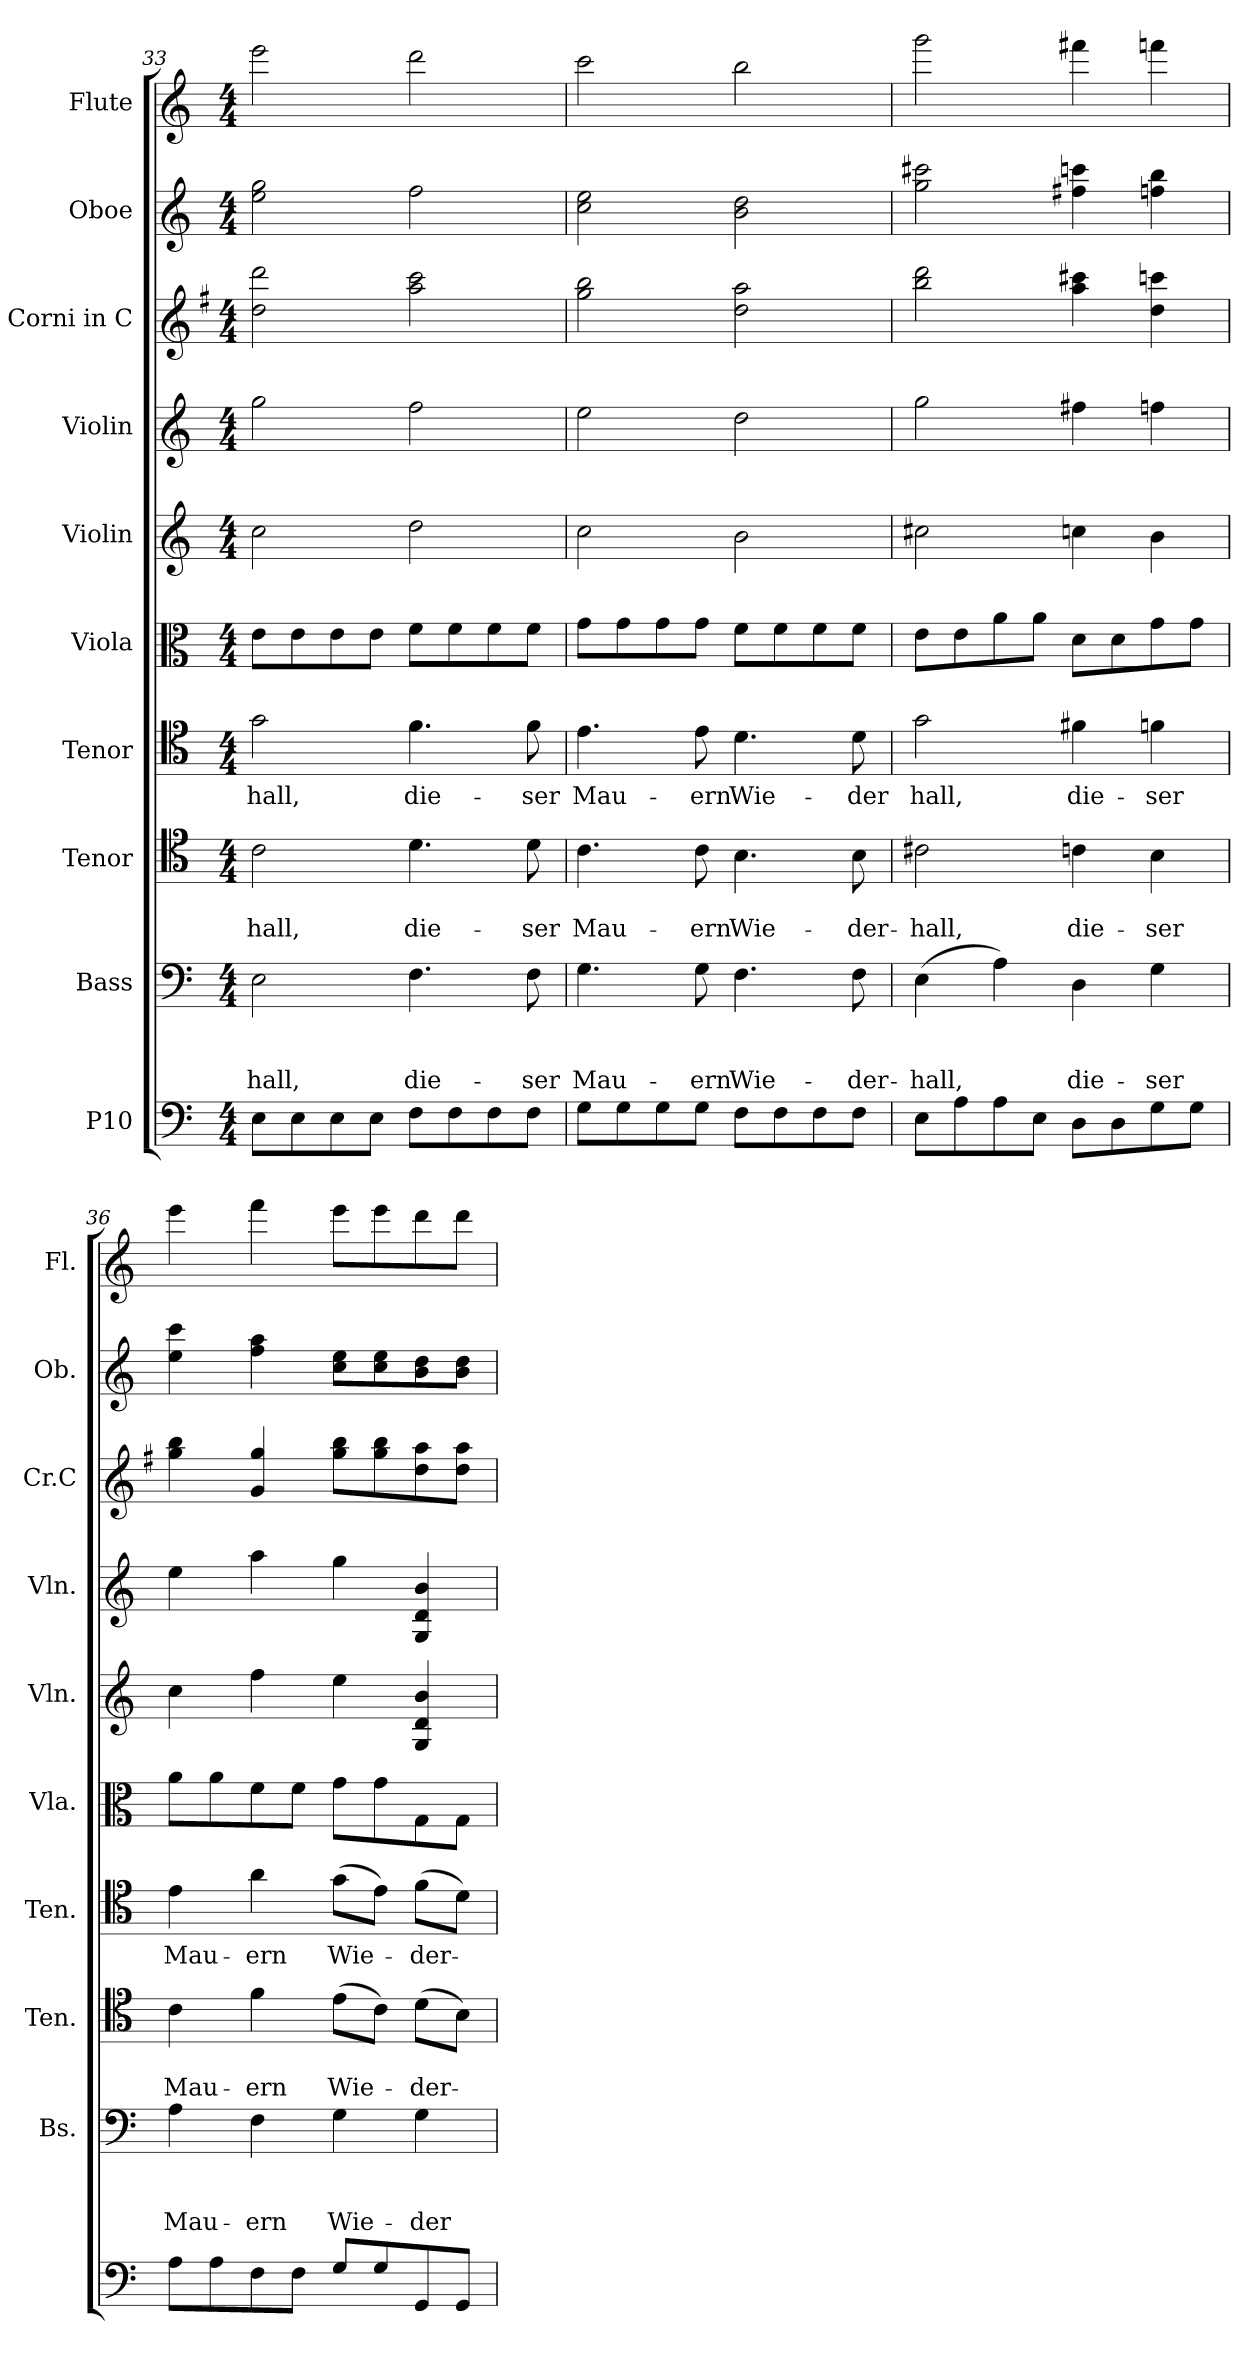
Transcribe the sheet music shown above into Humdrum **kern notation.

**kern	**kern	**text	**text	**text	**kern	**text	**text	**kern	**text	**kern	**kern	**kern	**kern	**kern	**kern
*part10	*part9	*part9	*part9	*part9	*part8	*part8	*part8	*part7	*part7	*part6	*part5	*part4	*part3	*part2	*part1
*staff10	*staff9	*staff9	*staff9	*staff9	*staff8	*staff8	*staff8	*staff7	*staff7	*staff6	*staff5	*staff4	*staff3	*staff2	*staff1
*I"P10	*I"Bass	*	*	*	*I"Tenor	*	*	*I"Tenor	*	*I"Viola	*I"Violin	*I"Violin	*I"Corni in C	*I"Oboe	*I"Flute
*	*I'Bs.	*	*	*	*I'Ten.	*	*	*I'Ten.	*	*I'Vla.	*I'Vln.	*I'Vln.	*I'Cr.C	*I'Ob.	*I'Fl.
*clefF4	*clefF4	*	*	*	*clefC4	*	*	*clefC4	*	*clefC3	*clefG2	*clefG2	*clefG2	*clefG2	*clefG2
*	*	*	*	*	*	*	*	*	*	*	*	*	*ITrd4c7	*	*
*k[]	*k[]	*	*	*	*k[]	*	*	*k[]	*	*k[]	*k[]	*k[]	*k[]	*k[]	*k[]
*C:	*C:	*	*	*	*C:	*	*	*C:	*	*C:	*C:	*C:	*C:	*C:	*C:
*M4/4	*M4/4	*	*	*	*M4/4	*	*	*M4/4	*	*M4/4	*M4/4	*M4/4	*M4/4	*M4/4	*M4/4
=33	=33	=33	=33	=33	=33	=33	=33	=33	=33	=33	=33	=33	=33	=33	=33
!	!	!	!	!LO:LY:b	!	!	!LO:LY:b	!	!LO:LY:b	!	!	!	!	!	!
*	*	*	*	*	*	*	*	*	*	*	*	*	*	*^	*
8E\L	2E\	.	.	-hall,	2c\	.	-hall,	2g\	-hall,	8e\L	2cc\	2gg\	2g\ 2gg\	2ee\ 2gg\	1ryy	2eee\
8E\	.	.	.	.	.	.	.	.	.	8e\	.	.	.	.	.	.
8E\	.	.	.	.	.	.	.	.	.	8e\	.	.	.	.	.	.
8E\J	.	.	.	.	.	.	.	.	.	8e\J	.	.	.	.	.	.
!	!	!	!	!LO:LY:b	!	!	!LO:LY:b	!	!LO:LY:b	!	!	!	!	!	!	!
8F\L	4.F\	.	.	die-	4.d\	.	die-	4.f\	die-	8f\L	2dd\	2ff\	2dd\ 2ff\	2ff\	.	2ddd\
8F\	.	.	.	.	.	.	.	.	.	8f\	.	.	.	.	.	.
8F\	.	.	.	.	.	.	.	.	.	8f\	.	.	.	.	.	.
!	!	!	!	!LO:LY:b	!	!	!LO:LY:b	!	!LO:LY:b	!	!	!	!	!	!	!
8F\J	8F\	.	.	-ser	8d\	.	-ser	8f\	-ser	8f\J	.	.	.	.	.	.
=34	=34	=34	=34	=34	=34	=34	=34	=34	=34	=34	=34	=34	=34	=34	=34	=34
!	!	!	!	!LO:LY:b	!	!	!LO:LY:b	!	!LO:LY:b	!	!	!	!	!	!	!
8G\L	4.G\	.	.	Mau-	4.c\	.	Mau-	4.e\	Mau-	8g\L	2cc\	2ee\	2cc\ 2ee\	2cc\ 2ee\	1ryy	2ccc\
8G\	.	.	.	.	.	.	.	.	.	8g\	.	.	.	.	.	.
8G\	.	.	.	.	.	.	.	.	.	8g\	.	.	.	.	.	.
!	!	!	!	!LO:LY:b	!	!	!LO:LY:b	!	!LO:LY:b	!	!	!	!	!	!	!
8G\J	8G\	.	.	-ern	8c\	.	-ern	8e\	-ern	8g\J	.	.	.	.	.	.
!	!	!	!	!LO:LY:b	!	!	!LO:LY:b	!	!LO:LY:b	!	!	!	!	!	!	!
8F\L	4.F\	.	.	Wie-	4.B\	.	Wie-	4.d\	Wie-	8f\L	2b\	2dd\	2g\ 2dd\	2b\ 2dd\	.	2bb\
8F\	.	.	.	.	.	.	.	.	.	8f\	.	.	.	.	.	.
8F\	.	.	.	.	.	.	.	.	.	8f\	.	.	.	.	.	.
!	!	!	!	!LO:LY:b	!	!	!LO:LY:b	!	!LO:LY:b	!	!	!	!	!	!	!
8F\J	8F\	.	.	-der-	8B\	.	-der-	8d\	-der	8f\J	.	.	.	.	.	.
=35	=35	=35	=35	=35	=35	=35	=35	=35	=35	=35	=35	=35	=35	=35	=35	=35
!	!	!	!	!LO:LY:b	!	!	!LO:LY:b	!	!LO:LY:b	!	!	!	!	!	!	!
8E\L	(>4E\	.	.	-hall,	2c#X\	.	-hall,	2g\	hall,	8e\L	2cc#X\	2gg\	2ee\ 2gg\	2gg\ 2ccc#X\	1ryy	2ggg\
8A\	.	.	.	.	.	.	.	.	.	8e\	.	.	.	.	.	.
8A\	4A\)	.	.	.	.	.	.	.	.	8a\	.	.	.	.	.	.
8E\J	.	.	.	.	.	.	.	.	.	8a\J	.	.	.	.	.	.
!	!	!	!	!LO:LY:b	!	!	!LO:LY:b	!	!LO:LY:b	!	!	!	!	!	!	!
8D\L	4D\	.	.	die-	4cn\	.	die-	4f#X\	die-	8d\L	4ccn\	4ff#X\	4dd\ 4ff#X\	4ff#X\ 4cccn\	.	4fff#X\
8D\	.	.	.	.	.	.	.	.	.	8d\	.	.	.	.	.	.
!	!	!	!	!LO:LY:b	!	!	!LO:LY:b	!	!LO:LY:b	!	!	!	!	!	!	!
8G\	4G\	.	.	-ser	4B\	.	-ser	4fn\	-ser	8g\	4b\	4ffn\	4g\ 4ffn\	4ffn\ 4bb\	.	4fffn\
8G\J	.	.	.	.	.	.	.	.	.	8g\J	.	.	.	.	.	.
!!LO:PB:g=z
=36	=36	=36	=36	=36	=36	=36	=36	=36	=36	=36	=36	=36	=36	=36	=36	=36
!	!	!	!	!LO:LY:b	!	!	!LO:LY:b	!	!LO:LY:b	!	!	!	!	!	!	!
8A\L	4A\	.	.	Mau-	4c\	.	Mau-	4e\	Mau-	8a\L	4cc\	4ee\	4cc\ 4ee\	4ee\ 4ccc\	1ryy	4eee\
8A\	.	.	.	.	.	.	.	.	.	8a\	.	.	.	.	.	.
!	!	!	!	!LO:LY:b	!	!	!LO:LY:b	!	!LO:LY:b	!	!	!	!	!	!	!
8F\	4F\	.	.	-ern	4f\	.	-ern	4a\	-ern	8f\	4ff\	4aa\	4c/ 4cc/	4ff\ 4aa\	.	4fff\
8F\J	.	.	.	.	.	.	.	.	.	8f\J	.	.	.	.	.	.
!	!	!	!	!LO:LY:b	!	!	!LO:LY:b	!	!LO:LY:b	!	!	!	!	!	!	!
8G/L	4G\	.	.	Wie-	(>8e\L	.	Wie-	(>8g\L	Wie-	8g\L	4ee\	4gg\	8cc\ 8ee\L	8cc\ 8ee\L	.	8eee\L
8G/	.	.	.	.	8c\J)	.	.	8e\J)	.	8g\	.	.	8cc\ 8ee\	8cc\ 8ee\	.	8eee\
!	!	!	!	!LO:LY:b	!	!	!LO:LY:b	!	!LO:LY:b	!	!	!	!	!	!	!
8GG/	4G\	.	.	-der-	(>8d\L	.	-der-	(>8f\L	-der-	8G\	4G/ 4d/ 4b/	4G/ 4d/ 4b/	8g\ 8dd\	8b\ 8dd\	.	8ddd\
8GG/J	.	.	.	.	8B\J)	.	.	8d\J)	.	8G\J	.	.	8g\ 8dd\J	8b\ 8dd\J	.	8ddd\J
*	*	*	*	*	*	*	*	*	*	*	*	*	*	*v	*v	*
=	=	=	=	=	=	=	=	=	=	=	=	=	=	=	=
*-	*-	*-	*-	*-	*-	*-	*-	*-	*-	*-	*-	*-	*-	*-	*-
